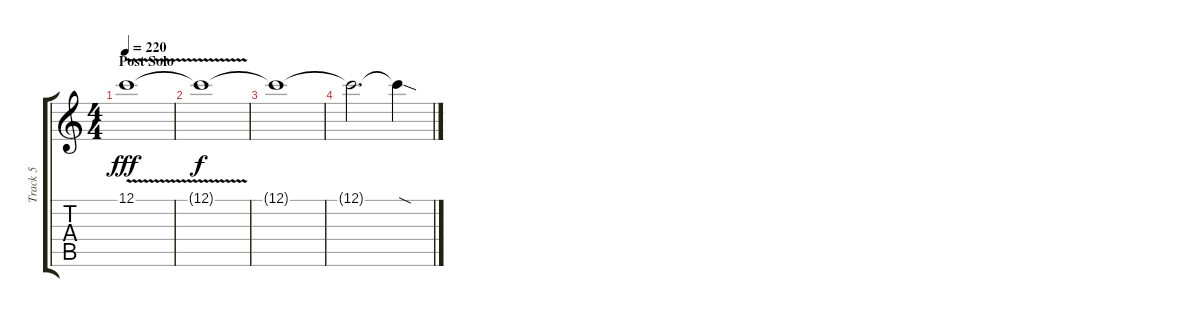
\track ("Track 5" "Track 5") {instrument distortionguitar}
\staff {score tabs}
\tuning (C4 G3 Eb3 Bb2 F2 C2) {hide}
\ts (4 4)
\section ("" "Post Solo")
\tempo 220
\clef g2
\ks c
12.1{v}.1{dy fff} |
12.1{t}.1{dy f} |
12.1{t}.1 |
12.1{t}.2{d} 12.1{sod t}.4
